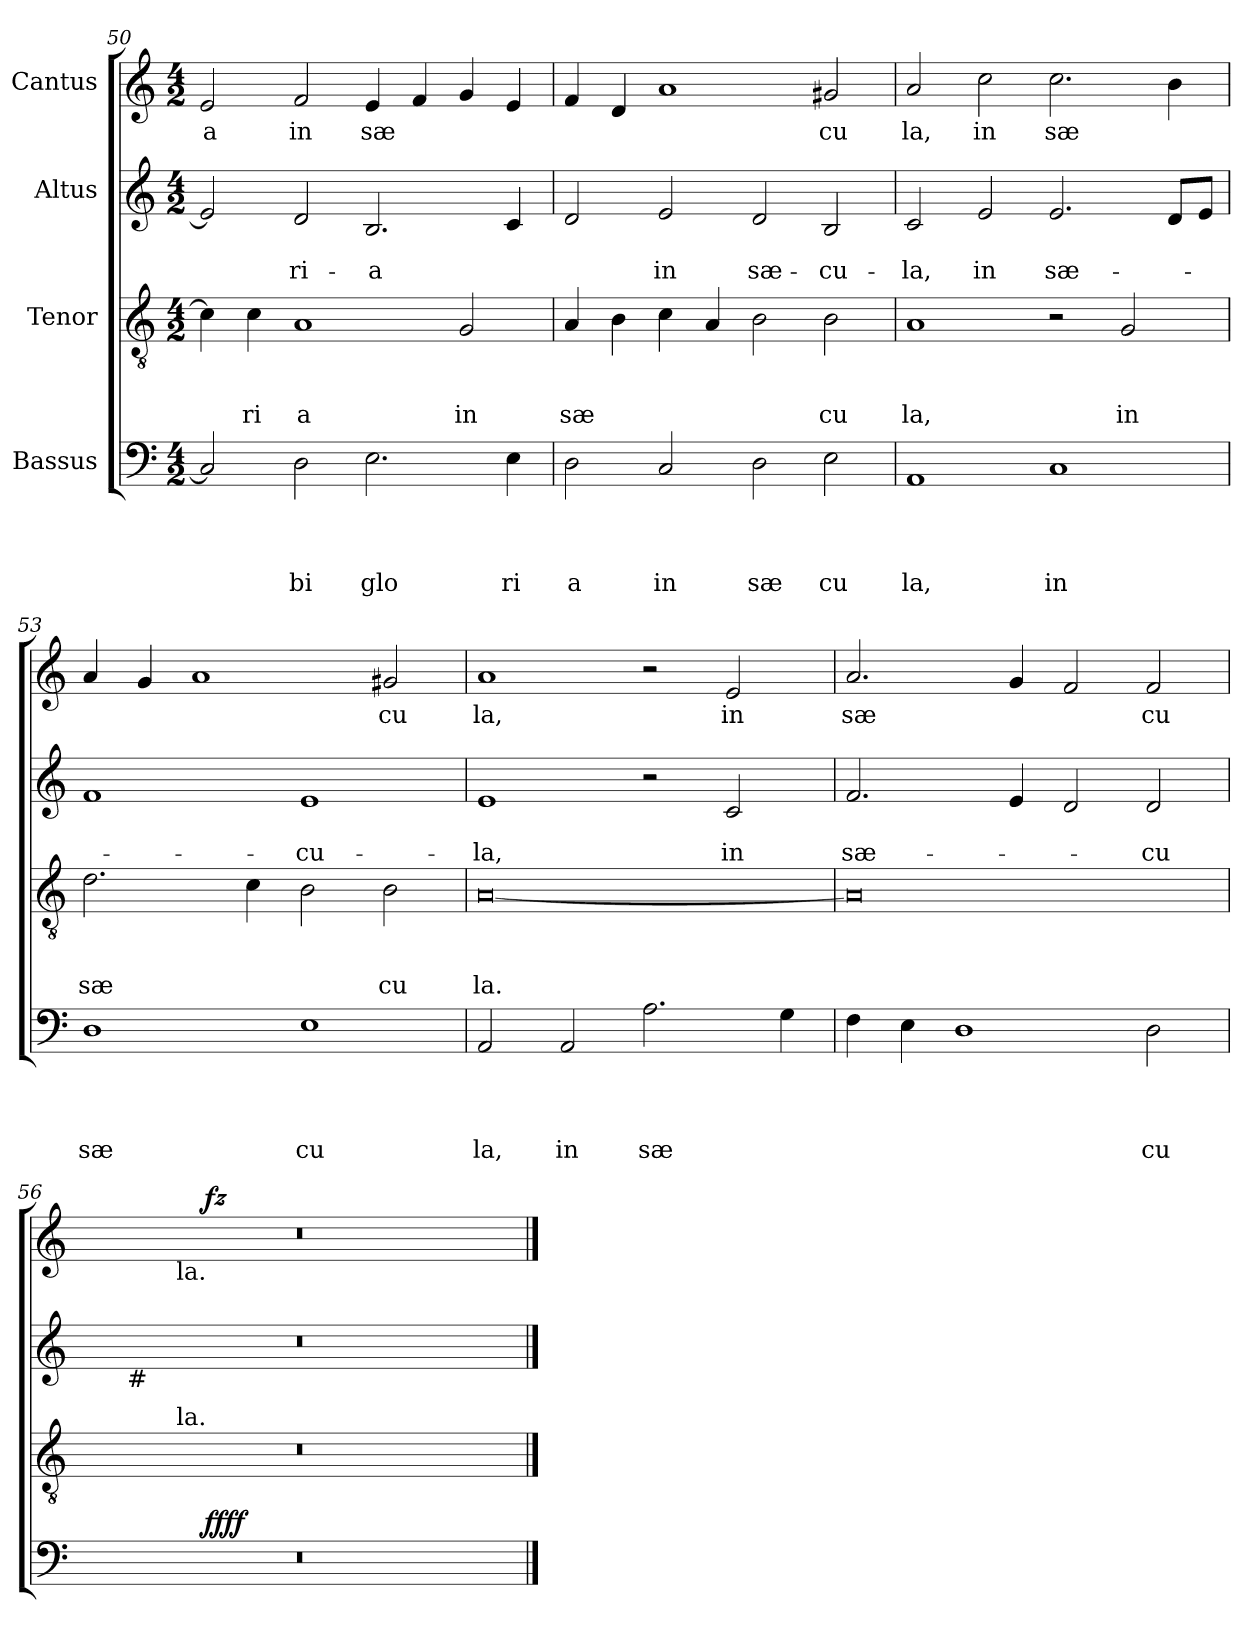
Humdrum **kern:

**kern	**text	**text	**text	**text	**dynam	**kern	**text	**text	**text	**kern	**text	**text	**dynam	**kern	**text	**dynam
*part4	*part4	*part4	*part4	*part4	*part4	*part3	*part3	*part3	*part3	*part2	*part2	*part2	*part2	*part1	*part1	*part1
*staff4	*staff4	*staff4	*staff4	*staff4	*staff4	*staff3	*staff3	*staff3	*staff3	*staff2	*staff2	*staff2	*staff2	*staff1	*staff1	*staff1
*I"Bassus	*	*	*	*	*	*I"Tenor	*	*	*	*I"Altus	*	*	*	*I"Cantus	*	*
!!LO:LB:g=z
*clefF4	*	*	*	*	*	*clefGv2	*	*	*	*clefG2	*	*	*	*clefG2	*	*
*k[]	*	*	*	*	*	*k[]	*	*	*	*k[]	*	*	*	*k[]	*	*
*C:	*	*	*	*	*	*C:	*	*	*	*C:	*	*	*	*C:	*	*
*M4/2	*	*	*	*	*	*M4/2	*	*	*	*M4/2	*	*	*	*M4/2	*	*
=50	=50	=50	=50	=50	=50	=50	=50	=50	=50	=50	=50	=50	=50	=50	=50	=50
!	!	!	!	!	!	!	!	!	!	!	!	!	!	!	!LO:LY:b	!
2C/]	.	.	.	.	.	4c\]	.	.	.	2e/]	.	.	.	2e/	a	.
!	!	!	!	!	!	!	!	!	!LO:LY:b	!	!	!	!	!	!	!
.	.	.	.	.	.	4c\	.	.	ri	.	.	.	.	.	.	.
!	!	!	!	!LO:LY:b	!	!	!	!	!LO:LY:b	!	!	!LO:LY:b	!	!	!LO:LY:b	!
2D\	.	.	.	bi	.	1A	.	.	a	2d/	.	ri-	.	2f/	in	.
!	!	!	!	!LO:LY:b	!	!	!	!	!	!	!	!LO:LY:b	!	!	!LO:LY:b	!
2.E\	.	.	.	glo	.	.	.	.	.	2.B/	.	-a	.	4e/	sæ	.
.	.	.	.	.	.	.	.	.	.	.	.	.	.	4f/	.	.
!	!	!	!	!	!	!	!	!	!LO:LY:b	!	!	!	!	!	!	!
.	.	.	.	.	.	2G/	.	.	in	.	.	.	.	4g/	.	.
!	!	!	!	!LO:LY:b	!	!	!	!	!	!	!	!	!	!	!	!
4E\	.	.	.	ri	.	.	.	.	.	4c/	.	.	.	4e/	.	.
=51	=51	=51	=51	=51	=51	=51	=51	=51	=51	=51	=51	=51	=51	=51	=51	=51
!	!	!	!	!LO:LY:b	!	!	!	!	!LO:LY:b	!	!	!	!	!	!	!
2D\	.	.	.	a	.	4A/	.	.	sæ	2d/	.	.	.	4f/	.	.
.	.	.	.	.	.	4B\	.	.	.	.	.	.	.	4d/	.	.
!	!	!	!	!LO:LY:b	!	!	!	!	!	!	!	!LO:LY:b	!	!	!	!
2C/	.	.	.	in	.	4c\	.	.	.	2e/	.	in	.	1a	.	.
.	.	.	.	.	.	4A/	.	.	.	.	.	.	.	.	.	.
!	!	!	!	!LO:LY:b	!	!	!	!	!	!	!	!LO:LY:b	!	!	!	!
2D\	.	.	.	sæ	.	2B\	.	.	.	2d/	.	sæ-	.	.	.	.
!	!	!	!	!LO:LY:b	!	!	!	!	!LO:LY:b	!	!	!LO:LY:b	!	!	!LO:LY:b	!
2E\	.	.	.	cu	.	2B\	.	.	cu	2B/	.	-cu-	.	2g#/	cu	.
=52	=52	=52	=52	=52	=52	=52	=52	=52	=52	=52	=52	=52	=52	=52	=52	=52
!	!	!	!	!LO:LY:b	!	!	!	!	!LO:LY:b	!	!	!LO:LY:b	!	!	!LO:LY:b	!
1AA	.	.	.	la,	.	1A	.	.	la,	2c/	.	-la,	.	2a/	la,	.
!	!	!	!	!	!	!	!	!	!	!	!	!LO:LY:b	!	!	!LO:LY:b	!
.	.	.	.	.	.	.	.	.	.	2e/	.	in	.	2cc\	in	.
!	!	!	!	!LO:LY:b	!	!	!	!	!	!	!	!LO:LY:b	!	!	!LO:LY:b	!
1C	.	.	.	in	.	2r	.	.	.	2.e/	.	sæ-	.	2.cc\	sæ	.
!	!	!	!	!	!	!	!	!	!LO:LY:b	!	!	!	!	!	!	!
.	.	.	.	.	.	2G/	.	.	in	.	.	.	.	.	.	.
.	.	.	.	.	.	.	.	.	.	8d/L	.	.	.	4b\	.	.
.	.	.	.	.	.	.	.	.	.	8e/J	.	.	.	.	.	.
=53	=53	=53	=53	=53	=53	=53	=53	=53	=53	=53	=53	=53	=53	=53	=53	=53
!	!	!	!	!LO:LY:b	!	!	!	!	!LO:LY:b	!	!	!	!	!	!	!
1D	.	.	.	sæ	.	2.d\	.	.	sæ	1f	.	.	.	4a/	.	.
.	.	.	.	.	.	.	.	.	.	.	.	.	.	4g/	.	.
.	.	.	.	.	.	.	.	.	.	.	.	.	.	1a	.	.
.	.	.	.	.	.	4c\	.	.	.	.	.	.	.	.	.	.
!	!	!	!	!LO:LY:b	!	!	!	!	!	!	!	!LO:LY:b	!	!	!	!
1E	.	.	.	cu	.	2B\	.	.	.	1e	.	-cu-	.	.	.	.
!	!	!	!	!	!	!	!	!	!LO:LY:b	!	!	!	!	!	!LO:LY:b	!
.	.	.	.	.	.	2B\	.	.	cu	.	.	.	.	2g#/	cu	.
=54	=54	=54	=54	=54	=54	=54	=54	=54	=54	=54	=54	=54	=54	=54	=54	=54
!	!	!	!	!LO:LY:b	!	!	!	!	!LO:LY:b	!	!	!LO:LY:b	!	!	!LO:LY:b	!
2AA/	.	.	.	la,	.	[<0A	.	.	la.	1e	.	-la,	.	1a	la,	.
!	!	!	!	!LO:LY:b	!	!	!	!	!	!	!	!	!	!	!	!
2AA/	.	.	.	in	.	.	.	.	.	.	.	.	.	.	.	.
!	!	!	!	!LO:LY:b	!	!	!	!	!	!	!	!	!	!	!	!
2.A\	.	.	.	sæ	.	.	.	.	.	2r	.	.	.	2r	.	.
!	!	!	!	!	!	!	!	!	!	!	!	!LO:LY:b	!	!	!LO:LY:b	!
.	.	.	.	.	.	.	.	.	.	2c/	.	in	.	2e/	in	.
4G\	.	.	.	.	.	.	.	.	.	.	.	.	.	.	.	.
=55	=55	=55	=55	=55	=55	=55	=55	=55	=55	=55	=55	=55	=55	=55	=55	=55
!	!	!	!	!	!	!	!	!	!	!	!	!LO:LY:b	!	!	!LO:LY:b	!
4F\	.	.	.	.	.	0A]	.	.	.	2.f/	.	sæ-	.	2.a/	sæ	.
4E\	.	.	.	.	.	.	.	.	.	.	.	.	.	.	.	.
1D	.	.	.	.	.	.	.	.	.	.	.	.	.	.	.	.
.	.	.	.	.	.	.	.	.	.	4e/	.	.	.	4g/	.	.
.	.	.	.	.	.	.	.	.	.	2d/	.	.	.	2f/	.	.
!	!	!	!	!LO:LY:b	!	!	!	!	!	!	!	!LO:LY:b	!	!	!LO:LY:b	!
2D\	.	.	.	cu	.	.	.	.	.	2d/	.	-cu-	.	2f/	cu	.
=56	=56	=56	=56	=56	=56	=56	=56	=56	=56	=56	=56	=56	=56	=56	=56	=56
*^	*	*	*	*	*	*^	*	*	*	*^	*	*	*	*^	*	*
*	*	*	*	*	*	*	*	*	*	*	*	*	*^	*	*	*	*	*^	*	*
0r	4...ryy	.	.	.	.	.	0r	4.ryy	.	.	.	0r	4...ryy	8ryy	.	.	.	0r	4...ryy	4.ryy	.	.
.	.	.	.	.	.	.	.	.	.	.	.	.	.	32ryy	.	.	.	.	.	.	.	.
!	!	!	!	!	!	!	!	!	!	!	!	!	!	!LO:TX:b:t=#	!	!	!	!	!	!	!	!
.	.	.	.	.	.	.	.	.	.	.	.	.	.	1ryy	.	.	.	.	.	.	.	.
!	!	!	!	!	!	!	!	!	!	!	!	!	!	!	!	!	!	!	!	!LO:TX:b:t=la.	!	!
!	!	!	!	!	!	!	!	!LO:TX:a:t=la.	!	!	!	!	!	!	!	!	!	!	!	!	!	!
.	.	.	.	.	.	.	.	1ryy	.	.	.	.	.	.	.	.	.	.	.	1ryy	.	.
!	!	!	!	!	!	!LO:DY:b	!	!	!	!	!	!	!	!	!	!	!LO:DY:b	!	!	!	!	!
!	!	!	!	!	!	!	!	!	!	!	!	!	!	!	!	!	!LO:DY:n=1:b	!	!	!	!	!LO:DY:b
.	1ryy	.	.	.	.	ffff	.	.	.	.	.	.	1ryy	.	.	.	fz ffff	.	1ryy	.	.	fz
.	.	.	.	.	.	.	.	.	.	.	.	.	.	2ryy	.	.	.	.	.	.	.	.
.	.	.	.	.	.	.	.	2ryy	.	.	.	.	.	.	.	.	.	.	.	2ryy	.	.
.	2ryy	.	.	.	.	.	.	.	.	.	.	.	2ryy	.	.	.	.	.	2ryy	.	.	.
.	.	.	.	.	.	.	.	.	.	.	.	.	.	4ryy	.	.	.	.	.	.	.	.
.	.	.	.	.	.	.	.	8ryy	.	.	.	.	.	.	.	.	.	.	.	8ryy	.	.
.	.	.	.	.	.	.	.	.	.	.	.	.	.	16.ryy	.	.	.	.	.	.	.	.
.	32ryy	.	.	.	.	.	.	.	.	.	.	.	32ryy	.	.	.	.	.	32ryy	.	.	.
*v	*v	*	*	*	*	*	*	*	*	*	*	*v	*v	*v	*	*	*	*v	*v	*v	*	*
*	*	*	*	*	*	*v	*v	*	*	*	*	*	*	*	*	*	*
==	==	==	==	==	==	==	==	==	==	==	==	==	==	==	==	==
*-	*-	*-	*-	*-	*-	*-	*-	*-	*-	*-	*-	*-	*-	*-	*-	*-
